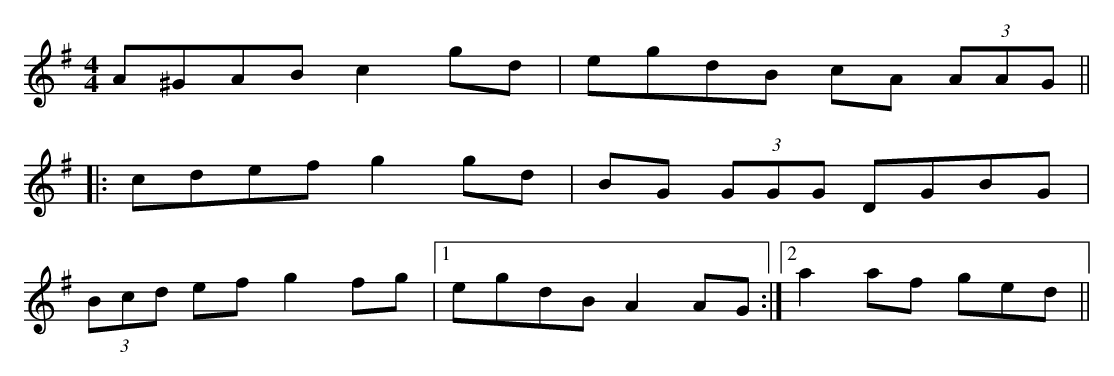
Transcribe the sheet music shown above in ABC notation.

X:1
M:4/4
K:Ador
2 A^GAB c2 gd|egdB cA (3AAG||
|:cdef g2 gd|BG (3GGG DGBG|
(3Bcd ef g2 fg|1 egdB A2 AG:|2 a2 af ged||
